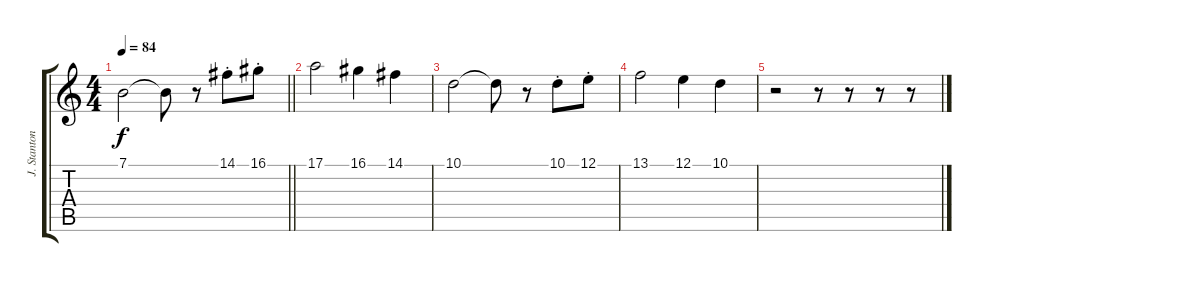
\track ("J. Stanton - Trumpet (Solo)" "J. Stanton") {instrument trumpet}
\staff {score tabs}
\tuning (E4 B3 G3 D3 A2 E2) {hide}
\ts (4 4)
\tempo 84
\clef g2
\barLineRight lightlight
\ks c
7.1.2{dy f} 7.1{t}.8 r.8 14.1{st}.8 16.1{st}.8 |
17.1.2 16.1.4 14.1.4 |
10.1.2 10.1{t}.8 r.8 10.1{st}.8 12.1{st}.8 |
13.1.2 12.1.4 10.1.4 |
r.2 r.8 r.8 r.8 r.8
